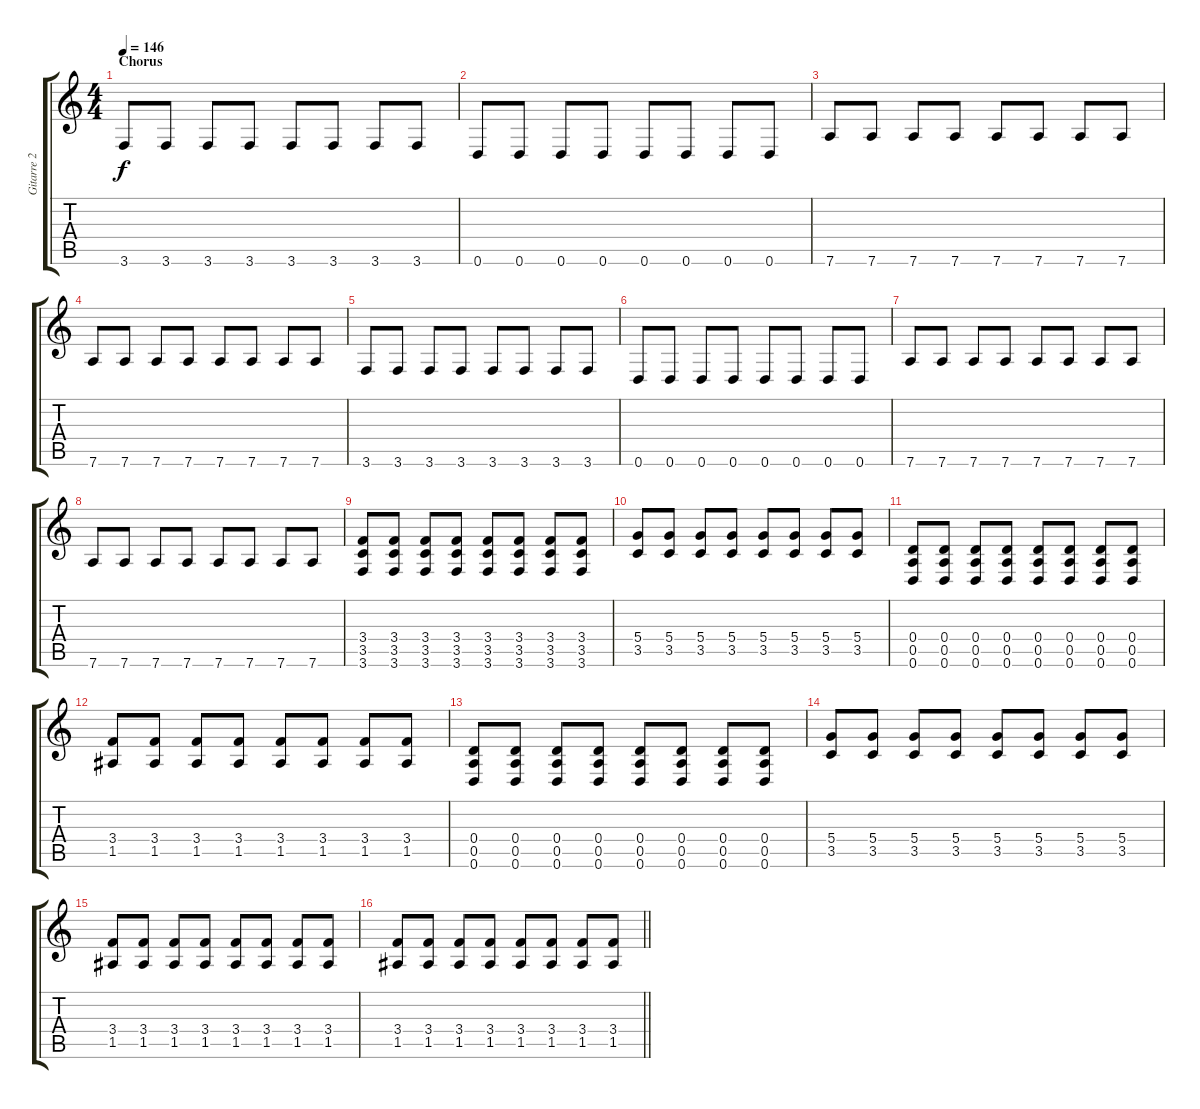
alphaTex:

\track ("Gitarre 2" "Gitarre 2") {instrument overdrivenguitar}
\staff {score tabs}
\tuning (D4 B3 G3 D3 A2 D2) {hide}
\ts (4 4)
\section ("" "Chorus")
\tempo 146
\clef g2
\ks c
3.6.8{dy f} 3.6.8 3.6.8 3.6.8 3.6.8 3.6.8 3.6.8 3.6.8 |
0.6.8 0.6.8 0.6.8 0.6.8 0.6.8 0.6.8 0.6.8 0.6.8 |
7.6.8 7.6.8 7.6.8 7.6.8 7.6.8 7.6.8 7.6.8 7.6.8 |
7.6.8 7.6.8 7.6.8 7.6.8 7.6.8 7.6.8 7.6.8 7.6.8 |
3.6.8 3.6.8 3.6.8 3.6.8 3.6.8 3.6.8 3.6.8 3.6.8 |
0.6.8 0.6.8 0.6.8 0.6.8 0.6.8 0.6.8 0.6.8 0.6.8 |
7.6.8 7.6.8 7.6.8 7.6.8 7.6.8 7.6.8 7.6.8 7.6.8 |
7.6.8 7.6.8 7.6.8 7.6.8 7.6.8 7.6.8 7.6.8 7.6.8 |
(3.4 3.5 3.6).8 (3.4 3.5 3.6).8 (3.4 3.5 3.6).8 (3.4 3.5 3.6).8 (3.4 3.5 3.6).8 (3.4 3.5 3.6).8 (3.4 3.5 3.6).8 (3.4 3.5 3.6).8 |
(5.4 3.5).8 (5.4 3.5).8 (5.4 3.5).8 (5.4 3.5).8 (5.4 3.5).8 (5.4 3.5).8 (5.4 3.5).8 (5.4 3.5).8 |
(0.4 0.5 0.6).8 (0.4 0.5 0.6).8 (0.4 0.5 0.6).8 (0.4 0.5 0.6).8 (0.4 0.5 0.6).8 (0.4 0.5 0.6).8 (0.4 0.5 0.6).8 (0.4 0.5 0.6).8 |
(3.4 1.5).8 (3.4 1.5).8 (3.4 1.5).8 (3.4 1.5).8 (3.4 1.5).8 (3.4 1.5).8 (3.4 1.5).8 (3.4 1.5).8 |
(0.4 0.5 0.6).8 (0.4 0.5 0.6).8 (0.4 0.5 0.6).8 (0.4 0.5 0.6).8 (0.4 0.5 0.6).8 (0.4 0.5 0.6).8 (0.4 0.5 0.6).8 (0.4 0.5 0.6).8 |
(5.4 3.5).8 (5.4 3.5).8 (5.4 3.5).8 (5.4 3.5).8 (5.4 3.5).8 (5.4 3.5).8 (5.4 3.5).8 (5.4 3.5).8 |
(3.4 1.5).8 (3.4 1.5).8 (3.4 1.5).8 (3.4 1.5).8 (3.4 1.5).8 (3.4 1.5).8 (3.4 1.5).8 (3.4 1.5).8 |
\barLineRight lightlight
(3.4 1.5).8 (3.4 1.5).8 (3.4 1.5).8 (3.4 1.5).8 (3.4 1.5).8 (3.4 1.5).8 (3.4 1.5).8 (3.4 1.5).8
